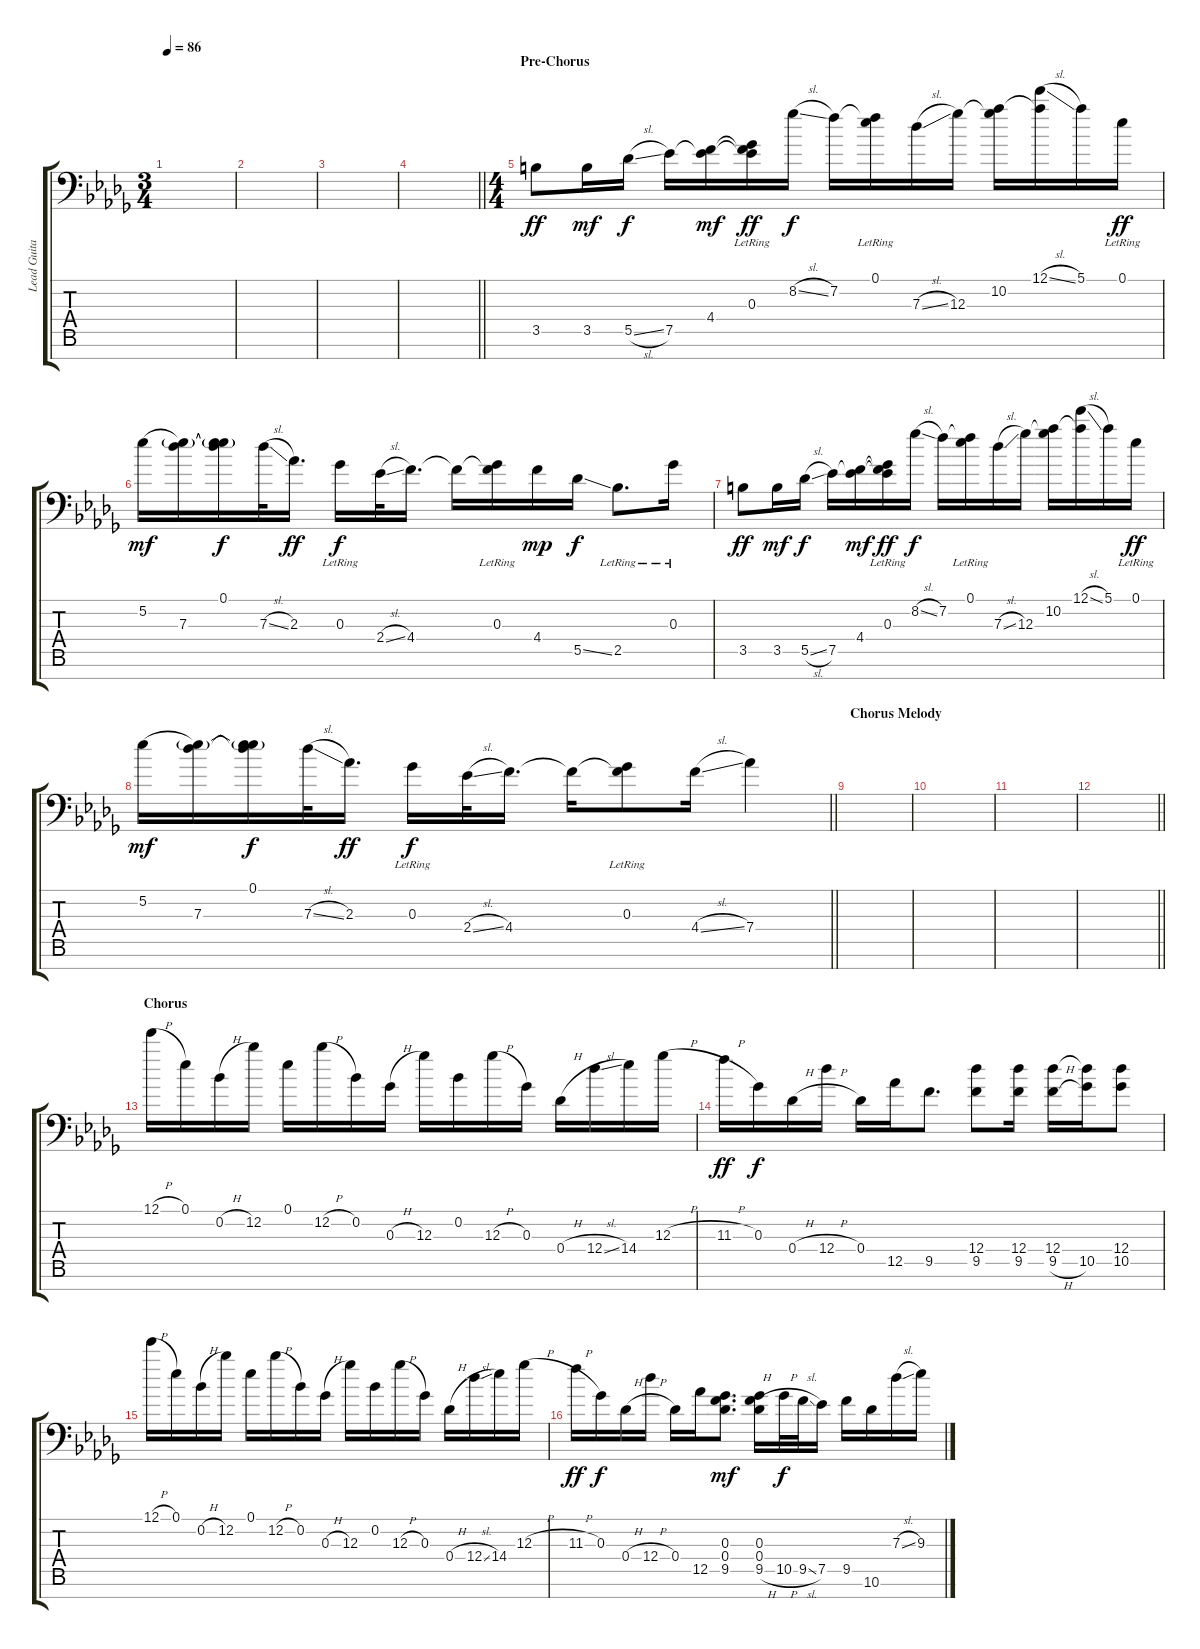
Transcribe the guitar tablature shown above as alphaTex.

\track ("Lead Guitar 2" "Lead Guita") {instrument electricguitarclean}
\staff {score tabs}
\tuning (Eb4 Bb3 Gb3 Db3 Ab2 Eb2 Ab1) {hide}
\ts (3 4)
\tempo 86
\clef f4
\ks bbminor
|
|
|
\barLineRight lightlight
|
\ts (4 4)
\section ("" "Pre-Chorus")
3.5.8{dy ff volume 12 instrument electricguitarclean} 3.5.16{dy mf} 5.5{sl}.16{dy f} 7.5.16 (4.4 7.5{t}).16{dy mf} (0.3{lr} 4.4{t} 7.5{t}).16{dy ff} 8.2{sl}.16{dy f} 7.2.16 (0.1{lr} 7.2{t}).16 7.3{sl}.16 12.3.16 (10.2 12.3{t}).16 (12.1{sl} 10.2{t}).16 5.1.16 0.1{lr}.16{dy ff} |
5.2{be (hold 0 0 60 0)}.16{dy mf} (5.2{t} 7.3).16 (0.1 5.2{t} 7.3{t}).16{dy f} 7.3{sl}.32 2.3.16{d dy ff} 0.3{lr}.16{dy f} 2.4{sl}.32 4.4.16{d} 4.4{t}.16 (0.3{lr} 4.4{t}).16 4.4.16{dy mp} 5.5{ss}.16{dy f} 2.5{lr}.8{d} 0.3{lr}.16 |
3.5.8{dy ff} 3.5.16{dy mf} 5.5{sl}.16{dy f} 7.5.16 (4.4 7.5{t}).16{dy mf} (0.3{lr} 4.4{t} 7.5{t}).16{dy ff} 8.2{sl}.16{dy f} 7.2.16 (0.1{lr} 7.2{t}).16 7.3{sl}.16 12.3.16 (10.2 12.3{t}).16 (12.1{sl} 10.2{t}).16 5.1.16 0.1{lr}.16{dy ff} |
\barLineRight lightlight
5.2{be (hold 0 0 60 0)}.16{dy mf} (5.2{t} 7.3).16 (0.1 5.2{t} 7.3{t}).16{dy f} 7.3{sl}.32 2.3.16{d dy ff} 0.3{lr}.16{dy f} 2.4{sl}.32 4.4.16{d} 4.4{t}.16 (0.3{lr} 4.4{t}).8 4.4{sl}.16 7.4.4 |
\section ("" "Chorus Melody")
|
|
|
\barLineRight lightlight
|
\section ("" "Chorus")
12.1{h}.16{volume 12 instrument distortionguitar} 0.1.16 0.2{h}.16 12.2.16 0.1.16 12.2{h}.16 0.2.16 0.3{h}.16 12.3.16 0.2.16 12.3{h}.16 0.3.16 0.4{h}.16 12.4{sl}.16 14.4.16 12.3{h}.16 |
11.3{h}.16{dy ff} 0.3.16{dy f} 0.4{h}.16 12.4{h}.16 0.4.16 12.5.16 9.5.8{d} (12.4 9.5).8 (12.4 9.5).16 (12.4 9.5{h}).16 (12.4{t} 10.5).16 (12.4 10.5).8 |
12.1{h}.16 0.1.16 0.2{h}.16 12.2.16 0.1.16 12.2{h}.16 0.2.16 0.3{h}.16 12.3.16 0.2.16 12.3{h}.16 0.3.16 0.4{h}.16 12.4{sl}.16 14.4.16 12.3{h}.16 |
11.3{h}.16{dy ff} 0.3.16{dy f} 0.4{h}.16 12.4{h}.16 0.4.16 12.5.16 (0.3 0.4 9.5).8{d dy mf} (0.3 0.4 9.5{h}).16 10.5{h}.32{dy f} 9.5{sl}.32 7.5.16 9.5.16 10.6.16 7.3{sl}.16 9.3.16
